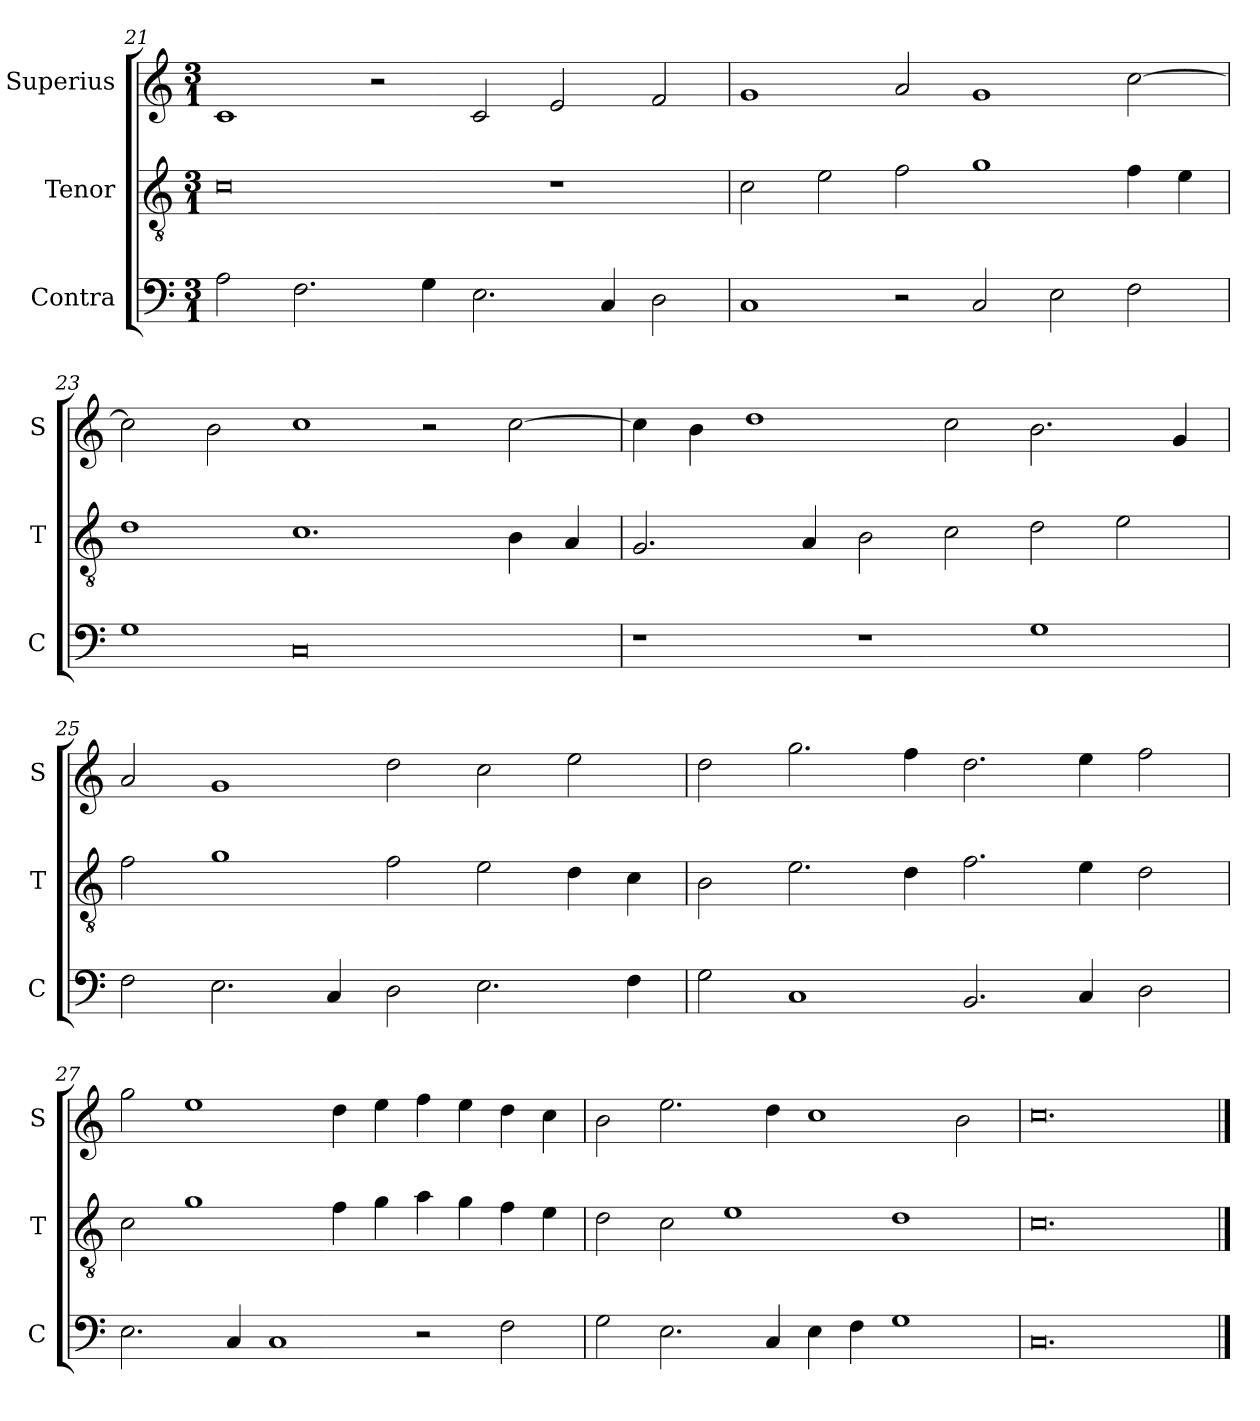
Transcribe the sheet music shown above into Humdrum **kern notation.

**kern	**kern	**kern
*part3	*part2	*part1
*staff3	*staff2	*staff1
*I"Contra	*I"Tenor	*I"Superius
*I'C	*I'T	*I'S
*clefF4	*clefGv2	*clefG2
*k[]	*k[]	*k[]
*M3/1	*M3/1	*M3/1
=21	=21	=21
2A\	0c	1c
2.F\	.	.
.	.	2r
4G\	.	.
2.E\	.	2c/
.	1r	2e/
4C/	.	.
2D\	.	2f/
=22	=22	=22
1C	2c\	1g
.	2e\	.
2r	2f\	2a/
2C/	1g	1g
2E\	.	.
2F\	4f\	[2cc\
.	4e\	.
=23	=23	=23
1G	1d	2cc\]
.	.	2b\
0C	1.c	1cc
.	.	2r
.	4B\	[2cc\
.	4A/	.
=24	=24	=24
1r	2.G/	4cc\]
.	.	4b\
.	.	1dd
.	4A/	.
1r	2B\	.
.	2c\	2cc\
1G	2d\	2.b\
.	2e\	.
.	.	4g/
=25	=25	=25
2F\	2f\	2a/
2.E\	1g	1g
4C/	.	.
2D\	2f\	2dd\
2.E\	2e\	2cc\
.	4d\	2ee\
4F\	4c\	.
=26	=26	=26
2G\	2B\	2dd\
1C	2.e\	2.gg\
.	4d\	4ff\
2.BB/	2.f\	2.dd\
4C/	4e\	4ee\
2D\	2d\	2ff\
=27	=27	=27
2.E\	2c\	2gg\
.	1g	1ee
4C/	.	.
1C	.	.
.	4f\	4dd\
.	4g\	4ee\
2r	4a\	4ff\
.	4g\	4ee\
2F\	4f\	4dd\
.	4e\	4cc\
=28	=28	=28
2G\	2d\	2b\
2.E\	2c\	2.ee\
.	1e	.
4C/	.	4dd\
4E\	.	1cc
4F\	.	.
1G	1d	.
.	.	2b\
=29	=29	=29
0.C	0.c	0.cc
==	==	==
*-	*-	*-
